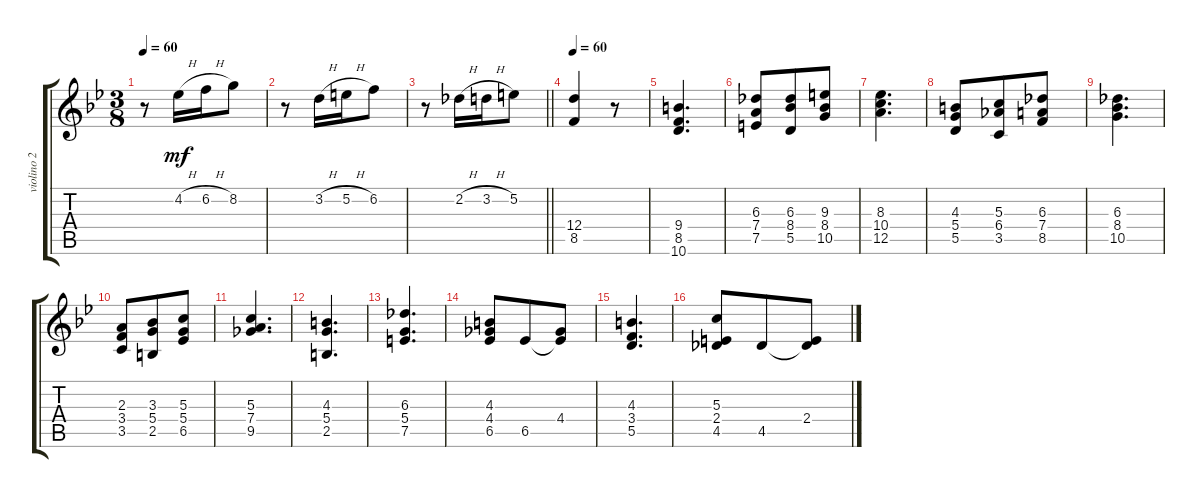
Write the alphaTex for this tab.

\track ("violino 2" "violino 2") {instrument distortionguitar}
\staff {score tabs}
\tuning (E4 B3 G3 D3 A2 E2) {hide}
\ts (3 8)
\tempo 60
\clef g2
\ks bb
r.8{dy mf} 4.2{h}.16 6.2{h}.16 8.2.8 |
r.8 3.2{h}.16 5.2{h}.16 6.2.8 |
\barLineRight lightlight
r.8 2.2{h}.16 3.2{h}.16 5.2.8 |
\tempo 60
(12.4 8.5).4 r.8 |
(9.4 8.5 10.6).4{d} |
(6.3 7.4 7.5).8 (6.3 8.4 5.5).8 (9.3 8.4 10.5).8 |
(8.3 10.4 12.5).4{d} |
(4.3 5.4 5.5).8 (5.3 6.4 3.5).8 (6.3 7.4 8.5).8 |
(6.3 8.4 10.5).4{d} |
(2.3 3.4 3.5).8 (3.3 5.4 2.5).8 (5.3 5.4 6.5).8 |
(5.3 7.4 9.5).4{d} |
(4.3 5.4 2.5).4{d} |
(6.3 5.4 7.5).4{d} |
(4.3 4.4 6.5).8 6.5.8 (4.4 6.5{t}).8 |
(4.3 3.4 5.5).4{d} |
(5.3 2.4 4.5).8 4.5.8 (2.4 4.5{t}).8
